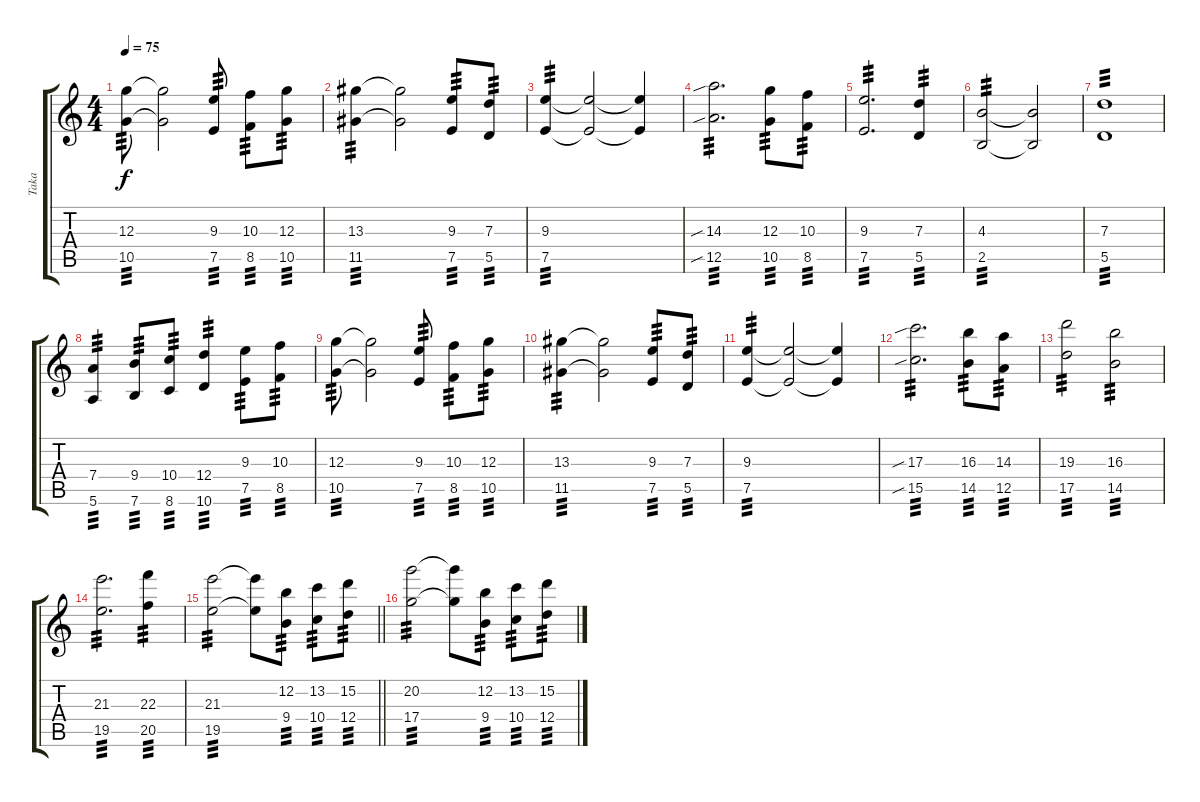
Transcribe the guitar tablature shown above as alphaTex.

\track ("Taka" "Taka") {instrument electricguitarjazz}
\staff {score tabs}
\tuning (E4 B3 G3 D3 A2 E2) {hide}
\ts (4 4)
\tempo 75
\clef g2
\ks c
(12.3 10.5).8{tp 3 dy f} (12.3{t} 10.5{t}).2{volume 3} (9.3 7.5).8{tp 3 volume 8} (10.3 8.5).8{tp 3} (12.3 10.5).8{tp 3} |
(13.3 11.5).4{tp 3} (13.3{t} 11.5{t}).2{volume 3} (9.3 7.5).8{tp 3 volume 8} (7.3 5.5).8{tp 3} |
(9.3 7.5).4{tp 3} (9.3{t} 7.5{t}).2{volume 4} (9.3{t} 7.5{t}).4{volume 8} |
(14.3{sib} 12.5{sib}).2{d tp 3} (12.3 10.5).8{tp 3} (10.3 8.5).8{tp 3} |
(9.3 7.5).2{d tp 3} (7.3 5.5).4{tp 3} |
(4.3 2.5).2{tp 3} (4.3{t} 2.5{t}).2{volume 5} |
(7.3 5.5).1{tp 3} |
(7.4 5.6).4{tp 3 volume 8} (9.4 7.6).8{tp 3} (10.4 8.6).8{tp 3} (12.4 10.6).4{tp 3} (9.3 7.5).8{tp 3} (10.3 8.5).8{tp 3} |
(12.3 10.5).8{tp 3} (12.3{t} 10.5{t}).2{volume 3} (9.3 7.5).8{tp 3 volume 8} (10.3 8.5).8{tp 3} (12.3 10.5).8{tp 3} |
(13.3 11.5).4{tp 3} (13.3{t} 11.5{t}).2{volume 3} (9.3 7.5).8{tp 3 volume 8} (7.3 5.5).8{tp 3} |
(9.3 7.5).4{tp 3} (9.3{t} 7.5{t}).2{volume 4} (9.3{t} 7.5{t}).4{volume 8} |
(17.3{sib} 15.5{sib}).2{d tp 3} (16.3 14.5).8{tp 3} (14.3 12.5).8{tp 3} |
(19.3 17.5).2{tp 3} (16.3 14.5).2{tp 3} |
(21.3 19.5).2{d tp 3} (22.3 20.5).4{tp 3} |
\barLineRight lightlight
(21.3 19.5).2{tp 3} (21.3{t} 19.5{t}).8 (12.2 9.4).8{tp 3 volume 9} (13.2 10.4).8{tp 3} (15.2 12.4).8{tp 3} |
\section ("" "")
(20.2 17.4).2{tp 3} (20.2{t} 17.4{t}).8 (12.2 9.4).8{tp 3} (13.2 10.4).8{tp 3} (15.2 12.4).8{tp 3}
